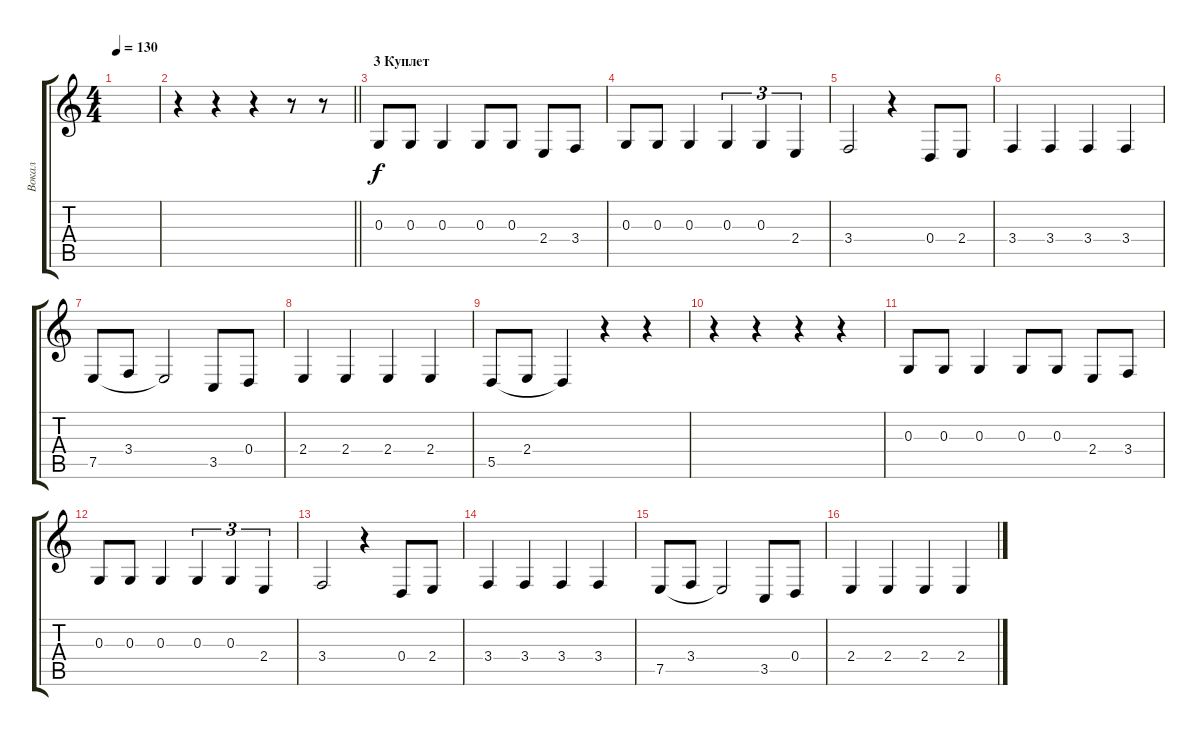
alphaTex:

\track ("Вокал" "Вокал") {instrument baritonesax}
\staff {score tabs}
\tuning (E4 B3 G3 D3 A2 E2) {hide}
\ts (4 4)
\tempo 130
\clef g2
\ks c
|
\barLineRight lightlight
r.4 r.4 r.4 r.8 r.8 |
\section ("" "3 Куплет")
0.3.8 0.3.8 0.3.4 0.3.8 0.3.8 2.4.8 3.4.8 |
0.3.8 0.3.8 0.3.4 0.3.4{tu (3 2)} 0.3.4{tu (3 2)} 2.4.4{tu (3 2)} |
3.4.2 r.4 0.4.8 2.4.8 |
3.4.4 3.4.4 3.4.4 3.4.4 |
7.5.8 3.4.8 7.5{t}.2 3.5.8 0.4.8 |
2.4.4 2.4.4 2.4.4 2.4.4 |
5.5.8 2.4.8 5.5{t}.4 r.4 r.4 |
r.4 r.4 r.4 r.4 |
0.3.8 0.3.8 0.3.4 0.3.8 0.3.8 2.4.8 3.4.8 |
0.3.8 0.3.8 0.3.4 0.3.4{tu (3 2)} 0.3.4{tu (3 2)} 2.4.4{tu (3 2)} |
3.4.2 r.4 0.4.8 2.4.8 |
3.4.4 3.4.4 3.4.4 3.4.4 |
7.5.8 3.4.8 7.5{t}.2 3.5.8 0.4.8 |
2.4.4 2.4.4 2.4.4 2.4.4
